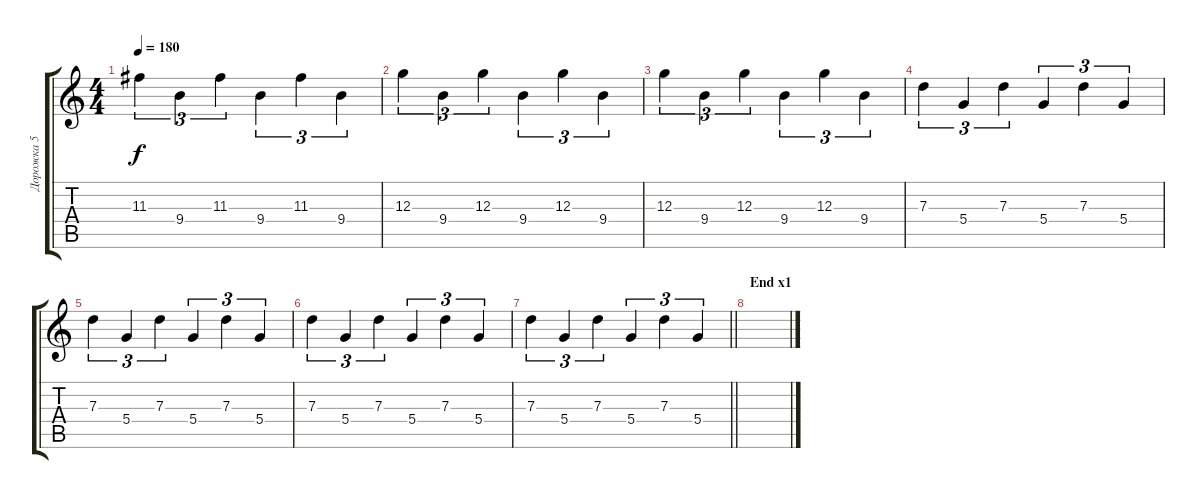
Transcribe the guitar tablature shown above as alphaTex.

\track ("Дорожка 5" "Дорожка 5") {instrument acousticguitarsteel}
\staff {score tabs}
\tuning (E4 B3 G3 D3 A2 E2) {hide}
\ts (4 4)
\tempo 180
\clef g2
\ks c
11.3.4{tu (3 2) dy f} 9.4.4{tu (3 2)} 11.3.4{tu (3 2)} 9.4.4{tu (3 2)} 11.3.4{tu (3 2)} 9.4.4{tu (3 2)} |
12.3.4{tu (3 2)} 9.4.4{tu (3 2)} 12.3.4{tu (3 2)} 9.4.4{tu (3 2)} 12.3.4{tu (3 2)} 9.4.4{tu (3 2)} |
12.3.4{tu (3 2)} 9.4.4{tu (3 2)} 12.3.4{tu (3 2)} 9.4.4{tu (3 2)} 12.3.4{tu (3 2)} 9.4.4{tu (3 2)} |
7.3.4{tu (3 2)} 5.4.4{tu (3 2)} 7.3.4{tu (3 2)} 5.4.4{tu (3 2)} 7.3.4{tu (3 2)} 5.4.4{tu (3 2)} |
7.3.4{tu (3 2)} 5.4.4{tu (3 2)} 7.3.4{tu (3 2)} 5.4.4{tu (3 2)} 7.3.4{tu (3 2)} 5.4.4{tu (3 2)} |
7.3.4{tu (3 2)} 5.4.4{tu (3 2)} 7.3.4{tu (3 2)} 5.4.4{tu (3 2)} 7.3.4{tu (3 2)} 5.4.4{tu (3 2)} |
\barLineRight lightlight
7.3.4{tu (3 2)} 5.4.4{tu (3 2)} 7.3.4{tu (3 2)} 5.4.4{tu (3 2)} 7.3.4{tu (3 2)} 5.4.4{tu (3 2)} |
\section ("" "End x1")
